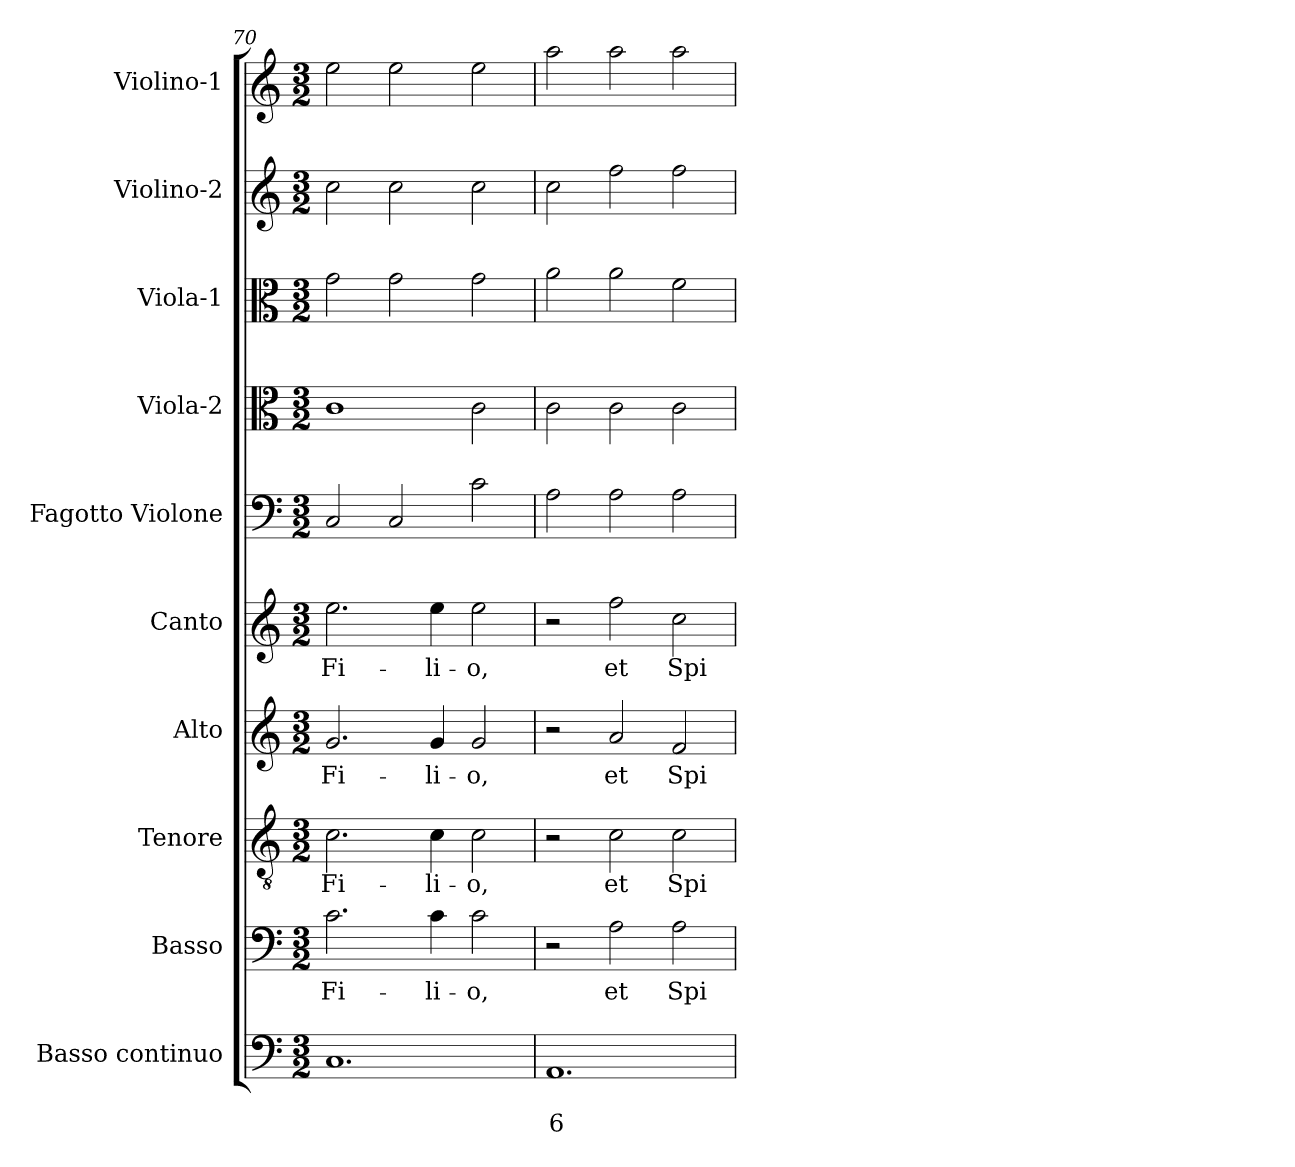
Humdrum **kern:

**kern	**text	**text	**kern	**text	**kern	**text	**kern	**text	**kern	**text	**kern	**kern	**kern	**kern	**kern
*part10	*part10	*part10	*part9	*part9	*part8	*part8	*part7	*part7	*part6	*part6	*part5	*part4	*part3	*part2	*part1
*staff10	*staff10	*staff10	*staff9	*staff9	*staff8	*staff8	*staff7	*staff7	*staff6	*staff6	*staff5	*staff4	*staff3	*staff2	*staff1
*I"Basso continuo	*	*	*I"Basso	*	*I"Tenore	*	*I"Alto	*	*I"Canto	*	*I"Fagotto Violone	*I"Viola-2	*I"Viola-1	*I"Violino-2	*I"Violino-1
*I'BC	*	*	*I'B	*	*I'T	*	*I'A	*	*I'C	*	*I'Fg	*I'Va2	*I'Va1	*I'Vi2	*I'Vi1
*clefF4	*	*	*clefF4	*	*clefGv2	*	*clefG2	*	*clefG2	*	*clefF4	*clefC3	*clefC3	*clefG2	*clefG2
*k[]	*	*	*k[]	*	*k[]	*	*k[]	*	*k[]	*	*k[]	*k[]	*k[]	*k[]	*k[]
*C:	*	*	*C:	*	*C:	*	*C:	*	*C:	*	*C:	*C:	*C:	*C:	*C:
*M3/2	*	*	*M3/2	*	*M3/2	*	*M3/2	*	*M3/2	*	*M3/2	*M3/2	*M3/2	*M3/2	*M3/2
=70	=70	=70	=70	=70	=70	=70	=70	=70	=70	=70	=70	=70	=70	=70	=70
!	!	!	!	!LO:LY:b	!	!	!	!	!	!	!	!	!	!	!
!	!	!	!	!	!	!LO:LY:b	!	!	!	!	!	!	!	!	!
!	!	!	!	!	!	!	!	!LO:LY:b	!	!	!	!	!	!	!
!	!	!	!	!	!	!	!	!	!	!LO:LY:b	!	!	!	!	!
1.C	.	.	2.c\	Fi-	2.c\	Fi-	2.g/	Fi-	2.ee\	Fi-	2C/	1c	2g\	2cc\	2ee\
.	.	.	.	.	.	.	.	.	.	.	2C/	.	2g\	2cc\	2ee\
!	!	!	!	!LO:LY:b	!	!	!	!	!	!	!	!	!	!	!
!	!	!	!	!	!	!LO:LY:b	!	!	!	!	!	!	!	!	!
!	!	!	!	!	!	!	!	!LO:LY:b	!	!	!	!	!	!	!
!	!	!	!	!	!	!	!	!	!	!LO:LY:b	!	!	!	!	!
.	.	.	4c\	-li-	4c\	-li-	4g/	-li-	4ee\	-li-	.	.	.	.	.
!	!	!	!	!LO:LY:b	!	!	!	!	!	!	!	!	!	!	!
!	!	!	!	!	!	!LO:LY:b	!	!	!	!	!	!	!	!	!
!	!	!	!	!	!	!	!	!LO:LY:b	!	!	!	!	!	!	!
!	!	!	!	!	!	!	!	!	!	!LO:LY:b	!	!	!	!	!
.	.	.	2c\	-o,	2c\	-o,	2g/	-o,	2ee\	-o,	2c\	2c\	2g\	2cc\	2ee\
=71	=71	=71	=71	=71	=71	=71	=71	=71	=71	=71	=71	=71	=71	=71	=71
!	!	!LO:LY:b	!	!	!	!	!	!	!	!	!	!	!	!	!
1.AA	.	6	2r	.	2r	.	2r	.	2r	.	2A\	2c\	2a\	2cc\	2aa\
!	!	!	!	!LO:LY:b	!	!	!	!	!	!	!	!	!	!	!
!	!	!	!	!	!	!LO:LY:b	!	!	!	!	!	!	!	!	!
!	!	!	!	!	!	!	!	!LO:LY:b	!	!	!	!	!	!	!
!	!	!	!	!	!	!	!	!	!	!LO:LY:b	!	!	!	!	!
.	.	.	2A\	et	2c\	et	2a/	et	2ff\	et	2A\	2c\	2a\	2ff\	2aa\
!	!	!	!	!LO:LY:b	!	!	!	!	!	!	!	!	!	!	!
!	!	!	!	!	!	!LO:LY:b	!	!	!	!	!	!	!	!	!
!	!	!	!	!	!	!	!	!LO:LY:b	!	!	!	!	!	!	!
!	!	!	!	!	!	!	!	!	!	!LO:LY:b	!	!	!	!	!
.	.	.	2A\	Spi-	2c\	Spi-	2f/	Spi-	2cc\	Spi-	2A\	2c\	2f\	2ff\	2aa\
=	=	=	=	=	=	=	=	=	=	=	=	=	=	=	=
*-	*-	*-	*-	*-	*-	*-	*-	*-	*-	*-	*-	*-	*-	*-	*-
